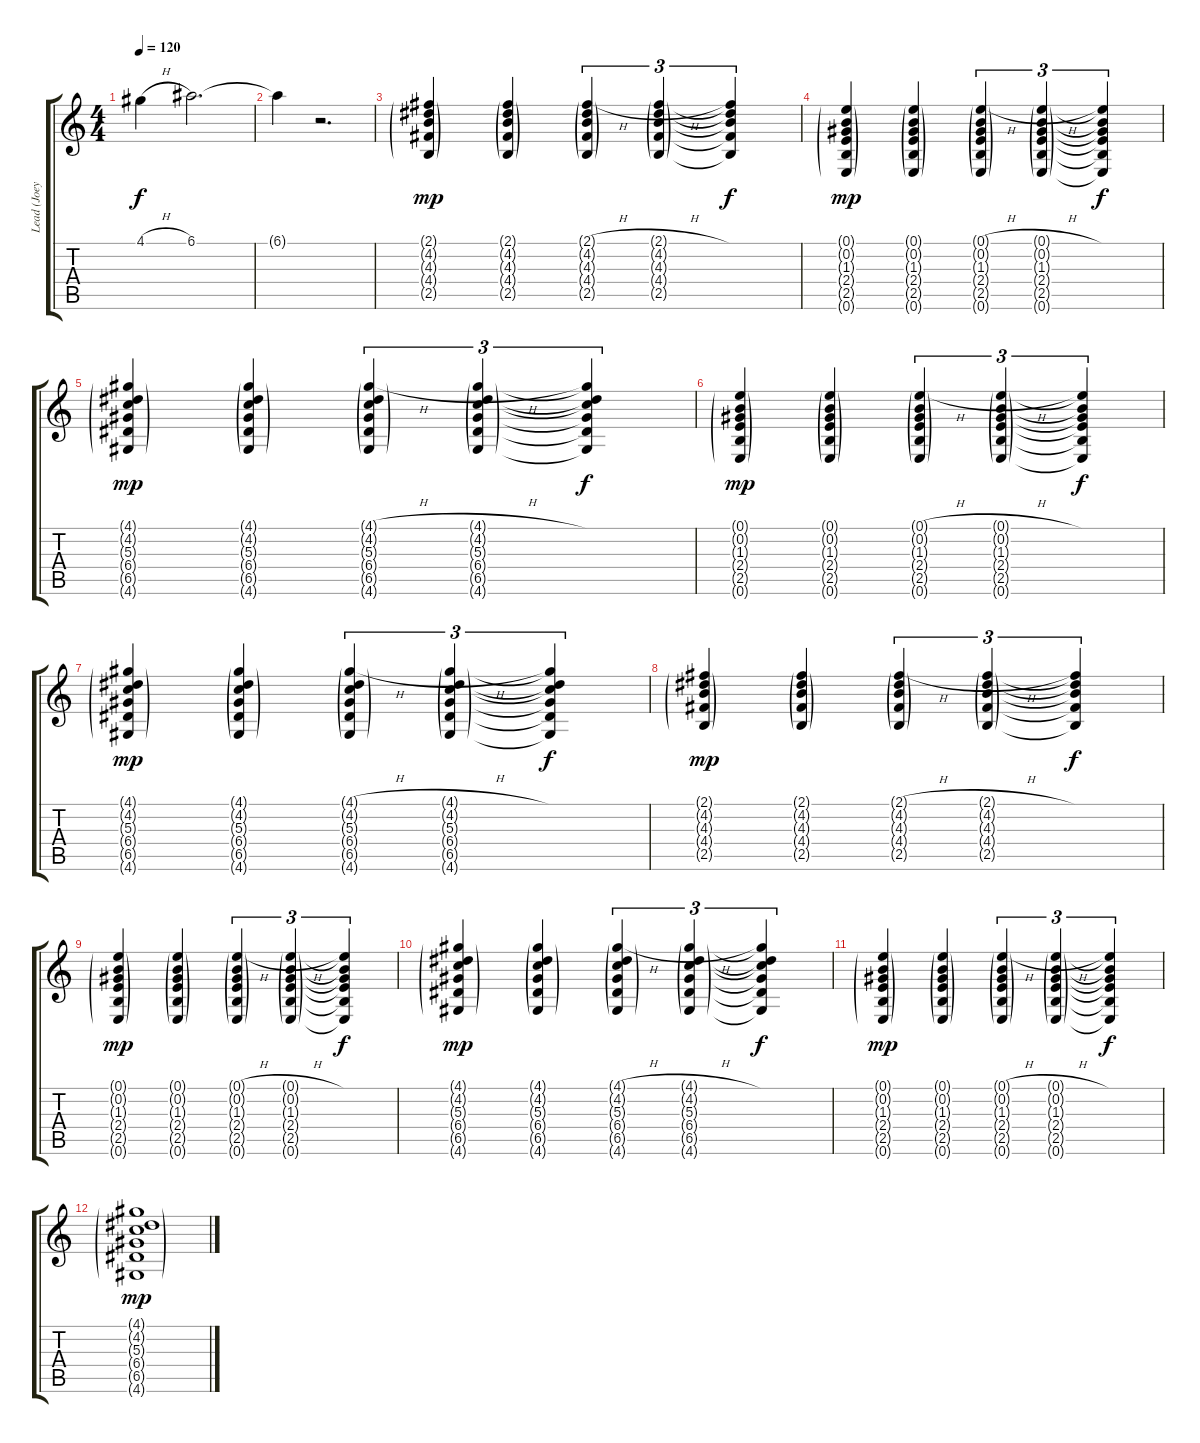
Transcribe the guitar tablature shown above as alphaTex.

\track ("Lead (Joey Santiago)" "Lead (Joey") {instrument overdrivenguitar}
\staff {score tabs}
\tuning (E4 B3 G3 D3 A2 E2) {hide}
\ts (4 4)
\tempo 120
\clef g2
\ks c
4.1{h}.4{dy f} 6.1.2{d} |
6.1{t}.4 r.2{d} |
(2.1{g} 4.2{g} 4.3{g} 4.4{g} 2.5{g}).4{dy mp} (2.1{g} 4.2{g} 4.3{g} 4.4{g} 2.5{g}).4 (2.1{h g} 4.2{g} 4.3{g} 4.4{g} 2.5{g}).4{tu (3 2)} (2.1{h g} 4.2{g} 4.3{g} 4.4{g} 2.5{g}).4{tu (3 2)} (2.1{t} 4.2{t} 4.3{t} 4.4{t} 2.5{t}).4{tu (3 2) dy f} |
(0.1{g} 0.2{g} 1.3{g} 2.4{g} 2.5{g} 0.6{g}).4{dy mp} (0.1{g} 0.2{g} 1.3{g} 2.4{g} 2.5{g} 0.6{g}).4 (0.1{h g} 0.2{g} 1.3{g} 2.4{g} 2.5{g} 0.6{g}).4{tu (3 2)} (0.1{h g} 0.2{g} 1.3{g} 2.4{g} 2.5{g} 0.6{g}).4{tu (3 2)} (0.1{t} 0.2{t} 1.3{t} 2.4{t} 2.5{t} 0.6{t}).4{tu (3 2) dy f} |
(4.1{g} 4.2{g} 5.3{g} 6.4{g} 6.5{g} 4.6{g}).4{dy mp} (4.1{g} 4.2{g} 5.3{g} 6.4{g} 6.5{g} 4.6{g}).4 (4.1{h g} 4.2{g} 5.3{g} 6.4{g} 6.5{g} 4.6{g}).4{tu (3 2)} (4.1{h g} 4.2{g} 5.3{g} 6.4{g} 6.5{g} 4.6{g}).4{tu (3 2)} (4.1{t} 4.2{t} 5.3{t} 6.4{t} 6.5{t} 4.6{t}).4{tu (3 2) dy f} |
(0.1{g} 0.2{g} 1.3{g} 2.4{g} 2.5{g} 0.6{g}).4{dy mp} (0.1{g} 0.2{g} 1.3{g} 2.4{g} 2.5{g} 0.6{g}).4 (0.1{h g} 0.2{g} 1.3{g} 2.4{g} 2.5{g} 0.6{g}).4{tu (3 2)} (0.1{h g} 0.2{g} 1.3{g} 2.4{g} 2.5{g} 0.6{g}).4{tu (3 2)} (0.1{t} 0.2{t} 1.3{t} 2.4{t} 2.5{t} 0.6{t}).4{tu (3 2) dy f} |
(4.1{g} 4.2{g} 5.3{g} 6.4{g} 6.5{g} 4.6{g}).4{dy mp} (4.1{g} 4.2{g} 5.3{g} 6.4{g} 6.5{g} 4.6{g}).4 (4.1{h g} 4.2{g} 5.3{g} 6.4{g} 6.5{g} 4.6{g}).4{tu (3 2)} (4.1{h g} 4.2{g} 5.3{g} 6.4{g} 6.5{g} 4.6{g}).4{tu (3 2)} (4.1{t} 4.2{t} 5.3{t} 6.4{t} 6.5{t} 4.6{t}).4{tu (3 2) dy f} |
(2.1{g} 4.2{g} 4.3{g} 4.4{g} 2.5{g}).4{dy mp} (2.1{g} 4.2{g} 4.3{g} 4.4{g} 2.5{g}).4 (2.1{h g} 4.2{g} 4.3{g} 4.4{g} 2.5{g}).4{tu (3 2)} (2.1{h g} 4.2{g} 4.3{g} 4.4{g} 2.5{g}).4{tu (3 2)} (2.1{t} 4.2{t} 4.3{t} 4.4{t} 2.5{t}).4{tu (3 2) dy f} |
(0.1{g} 0.2{g} 1.3{g} 2.4{g} 2.5{g} 0.6{g}).4{dy mp} (0.1{g} 0.2{g} 1.3{g} 2.4{g} 2.5{g} 0.6{g}).4 (0.1{h g} 0.2{g} 1.3{g} 2.4{g} 2.5{g} 0.6{g}).4{tu (3 2)} (0.1{h g} 0.2{g} 1.3{g} 2.4{g} 2.5{g} 0.6{g}).4{tu (3 2)} (0.1{t} 0.2{t} 1.3{t} 2.4{t} 2.5{t} 0.6{t}).4{tu (3 2) dy f} |
(4.1{g} 4.2{g} 5.3{g} 6.4{g} 6.5{g} 4.6{g}).4{dy mp} (4.1{g} 4.2{g} 5.3{g} 6.4{g} 6.5{g} 4.6{g}).4 (4.1{h g} 4.2{g} 5.3{g} 6.4{g} 6.5{g} 4.6{g}).4{tu (3 2)} (4.1{h g} 4.2{g} 5.3{g} 6.4{g} 6.5{g} 4.6{g}).4{tu (3 2)} (4.1{t} 4.2{t} 5.3{t} 6.4{t} 6.5{t} 4.6{t}).4{tu (3 2) dy f} |
(0.1{g} 0.2{g} 1.3{g} 2.4{g} 2.5{g} 0.6{g}).4{dy mp} (0.1{g} 0.2{g} 1.3{g} 2.4{g} 2.5{g} 0.6{g}).4 (0.1{h g} 0.2{g} 1.3{g} 2.4{g} 2.5{g} 0.6{g}).4{tu (3 2)} (0.1{h g} 0.2{g} 1.3{g} 2.4{g} 2.5{g} 0.6{g}).4{tu (3 2)} (0.1{t} 0.2{t} 1.3{t} 2.4{t} 2.5{t} 0.6{t}).4{tu (3 2) dy f} |
(4.1{g} 4.2{g} 5.3{g} 6.4{g} 6.5{g} 4.6{g}).1{dy mp}
